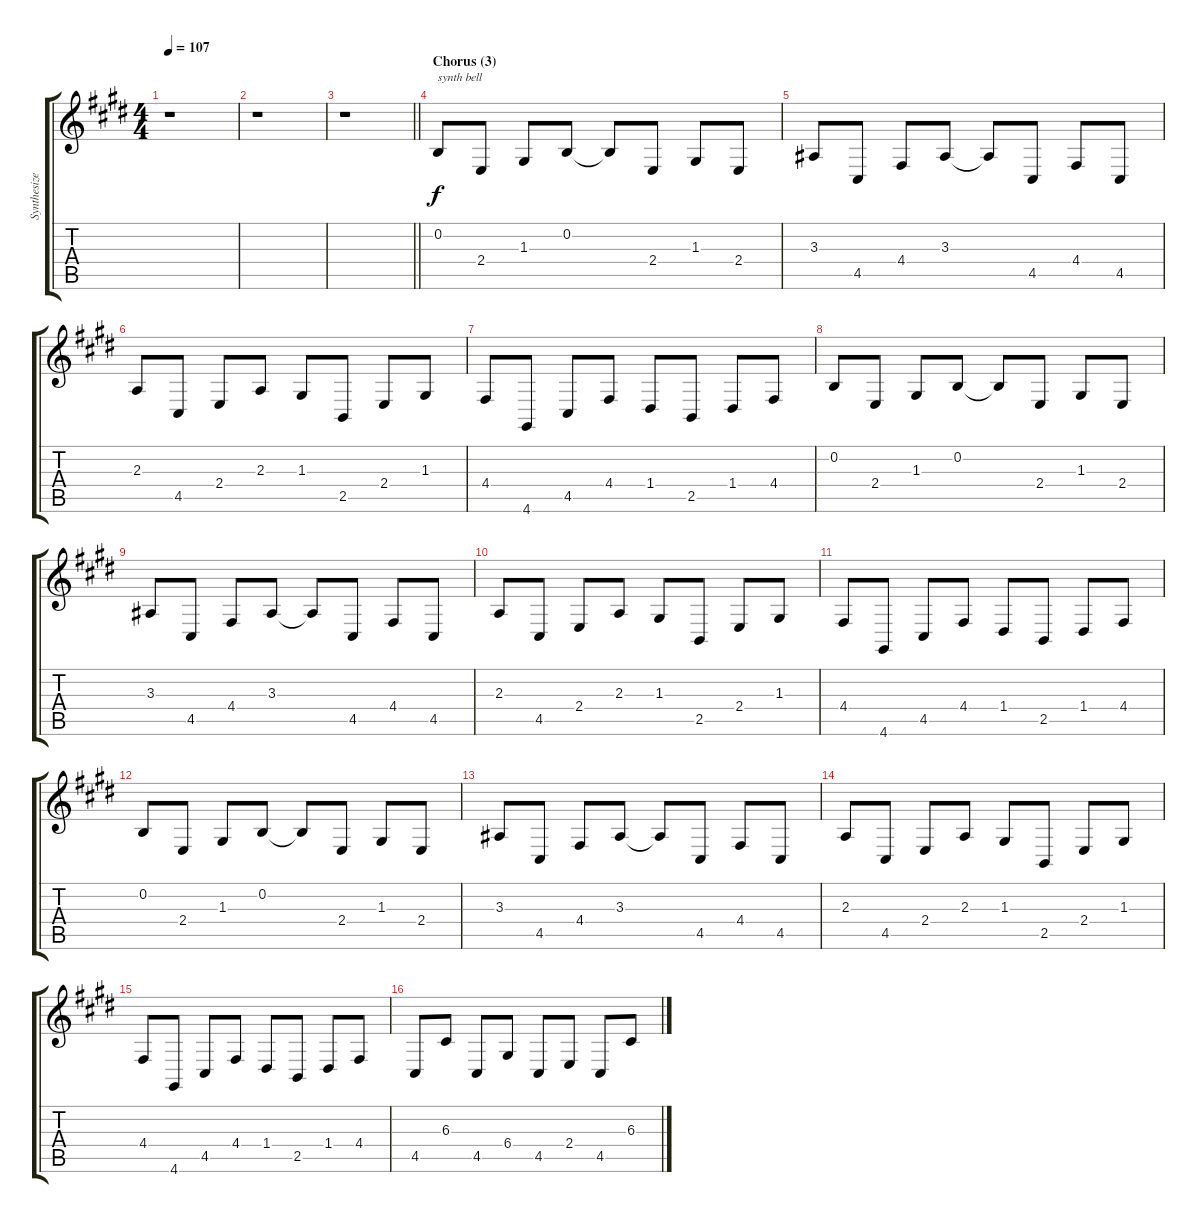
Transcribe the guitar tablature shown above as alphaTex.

\track ("Synthesizer I" "Synthesize") {instrument tinklebell}
\staff {score tabs}
\tuning (E4 B3 G3 D3 A2 E2) {hide}
\ts (4 4)
\tempo 107
\clef g2
\ks e
r.1{dy f} |
r.1 |
\barLineRight lightlight
r.1 |
\section ("" "Chorus (3)")
0.2.8{txt "synth bell"} 2.4.8 1.3.8 0.2.8 0.2{t}.8 2.4.8 1.3.8 2.4.8 |
3.3.8 4.5.8 4.4.8 3.3.8 3.3{t}.8 4.5.8 4.4.8 4.5.8 |
2.3.8 4.5.8 2.4.8 2.3.8 1.3.8 2.5.8 2.4.8 1.3.8 |
4.4.8 4.6.8 4.5.8 4.4.8 1.4.8 2.5.8 1.4.8 4.4.8 |
0.2.8 2.4.8 1.3.8 0.2.8 0.2{t}.8 2.4.8 1.3.8 2.4.8 |
3.3.8 4.5.8 4.4.8 3.3.8 3.3{t}.8 4.5.8 4.4.8 4.5.8 |
2.3.8 4.5.8 2.4.8 2.3.8 1.3.8 2.5.8 2.4.8 1.3.8 |
4.4.8 4.6.8 4.5.8 4.4.8 1.4.8 2.5.8 1.4.8 4.4.8 |
0.2.8 2.4.8 1.3.8 0.2.8 0.2{t}.8 2.4.8 1.3.8 2.4.8 |
3.3.8 4.5.8 4.4.8 3.3.8 3.3{t}.8 4.5.8 4.4.8 4.5.8 |
2.3.8 4.5.8 2.4.8 2.3.8 1.3.8 2.5.8 2.4.8 1.3.8 |
4.4.8 4.6.8 4.5.8 4.4.8 1.4.8 2.5.8 1.4.8 4.4.8 |
4.5.8 6.3.8 4.5.8 6.4.8 4.5.8 2.4.8 4.5.8 6.3.8
